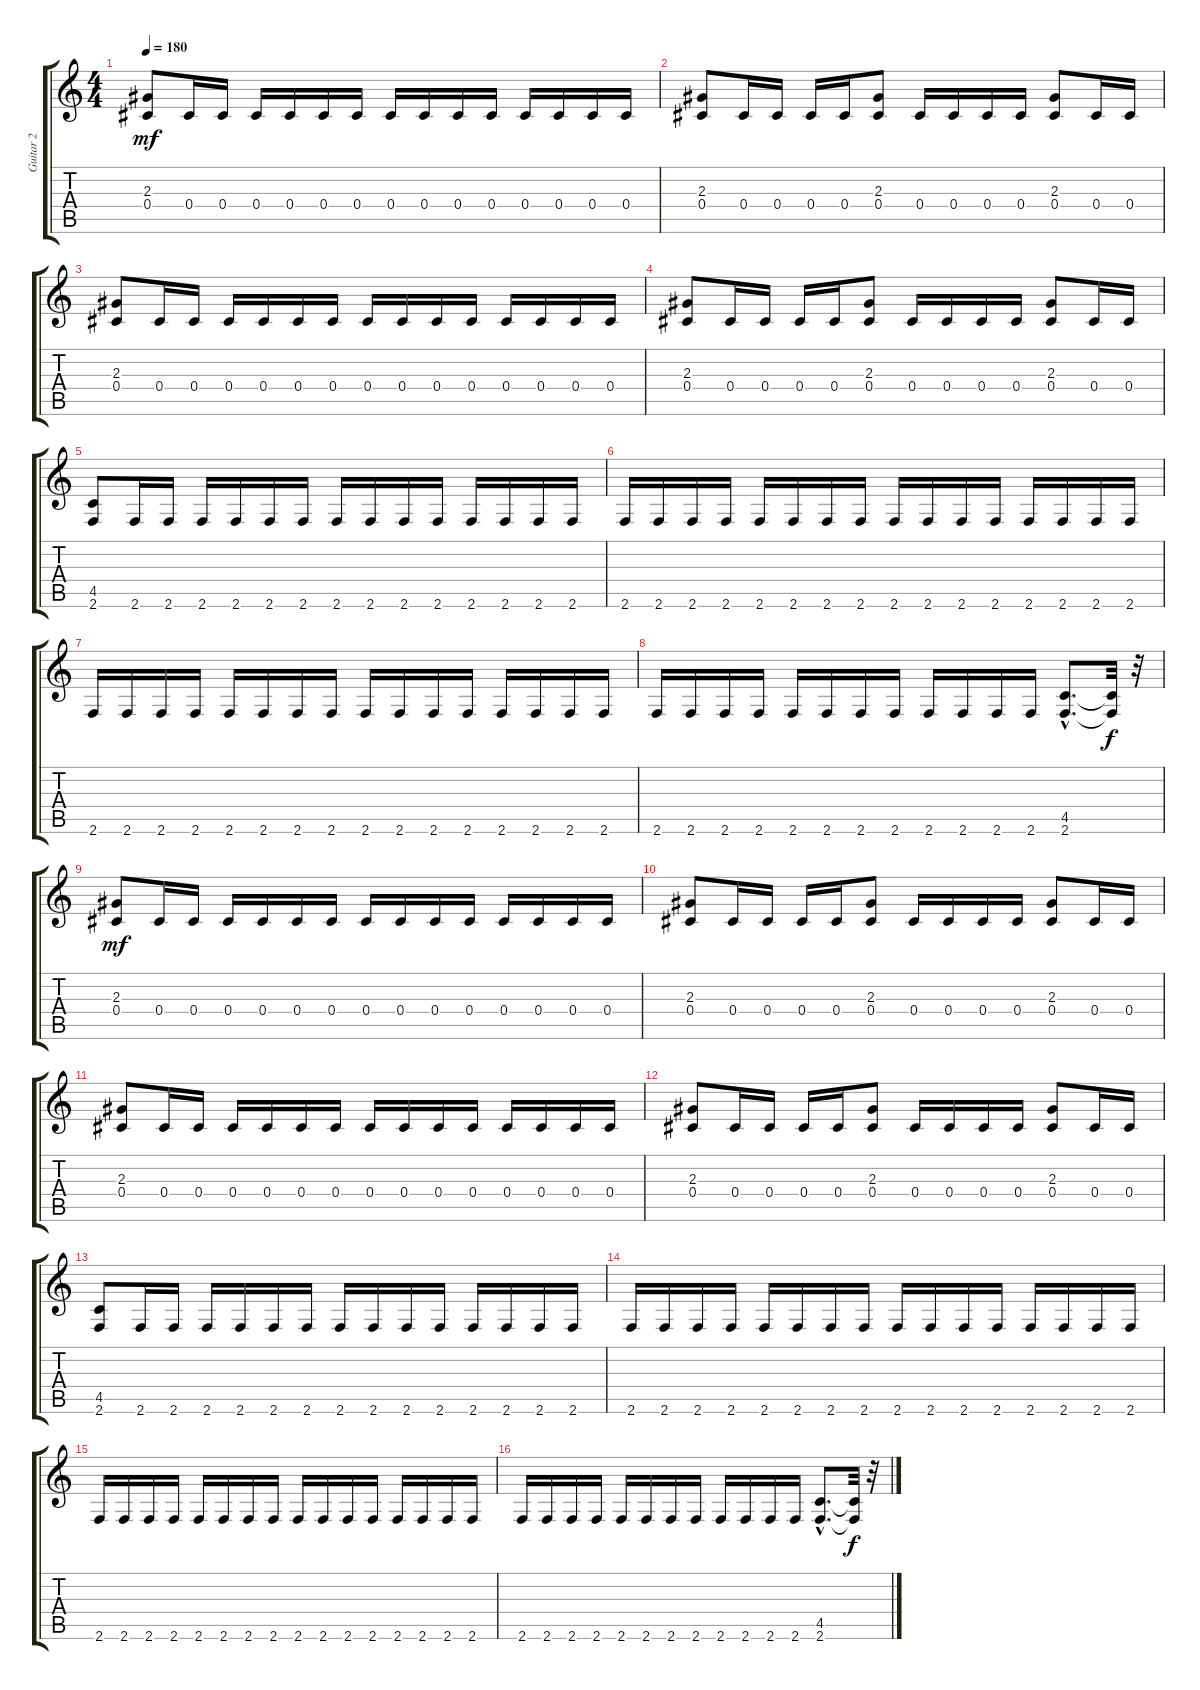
\track ("Guitar 2" "Guitar 2") {instrument distortionguitar}
\staff {score tabs}
\tuning (Eb4 Bb3 Gb3 Db3 Ab2 Eb2) {hide}
\ts (4 4)
\tempo 180
\clef g2
\ks c
(2.3 0.4).8{dy mf} 0.4.16 0.4.16 0.4.16 0.4.16 0.4.16 0.4.16 0.4.16 0.4.16 0.4.16 0.4.16 0.4.16 0.4.16 0.4.16 0.4.16 |
(2.3 0.4).8 0.4.16 0.4.16 0.4.16 0.4.16 (2.3 0.4).8 0.4.16 0.4.16 0.4.16 0.4.16 (2.3 0.4).8 0.4.16 0.4.16 |
(2.3 0.4).8 0.4.16 0.4.16 0.4.16 0.4.16 0.4.16 0.4.16 0.4.16 0.4.16 0.4.16 0.4.16 0.4.16 0.4.16 0.4.16 0.4.16 |
(2.3 0.4).8 0.4.16 0.4.16 0.4.16 0.4.16 (2.3 0.4).8 0.4.16 0.4.16 0.4.16 0.4.16 (2.3 0.4).8 0.4.16 0.4.16 |
(4.5 2.6).8 2.6.16 2.6.16 2.6.16 2.6.16 2.6.16 2.6.16 2.6.16 2.6.16 2.6.16 2.6.16 2.6.16 2.6.16 2.6.16 2.6.16 |
2.6.16 2.6.16 2.6.16 2.6.16 2.6.16 2.6.16 2.6.16 2.6.16 2.6.16 2.6.16 2.6.16 2.6.16 2.6.16 2.6.16 2.6.16 2.6.16 |
2.6.16 2.6.16 2.6.16 2.6.16 2.6.16 2.6.16 2.6.16 2.6.16 2.6.16 2.6.16 2.6.16 2.6.16 2.6.16 2.6.16 2.6.16 2.6.16 |
2.6.16 2.6.16 2.6.16 2.6.16 2.6.16 2.6.16 2.6.16 2.6.16 2.6.16 2.6.16 2.6.16 2.6.16 (4.5{hac} 2.6{hac}).8{d} (4.5{t} 2.6{t}).32{dy f} r.32 |
(2.3 0.4).8{dy mf} 0.4.16 0.4.16 0.4.16 0.4.16 0.4.16 0.4.16 0.4.16 0.4.16 0.4.16 0.4.16 0.4.16 0.4.16 0.4.16 0.4.16 |
(2.3 0.4).8 0.4.16 0.4.16 0.4.16 0.4.16 (2.3 0.4).8 0.4.16 0.4.16 0.4.16 0.4.16 (2.3 0.4).8 0.4.16 0.4.16 |
(2.3 0.4).8 0.4.16 0.4.16 0.4.16 0.4.16 0.4.16 0.4.16 0.4.16 0.4.16 0.4.16 0.4.16 0.4.16 0.4.16 0.4.16 0.4.16 |
(2.3 0.4).8 0.4.16 0.4.16 0.4.16 0.4.16 (2.3 0.4).8 0.4.16 0.4.16 0.4.16 0.4.16 (2.3 0.4).8 0.4.16 0.4.16 |
(4.5 2.6).8 2.6.16 2.6.16 2.6.16 2.6.16 2.6.16 2.6.16 2.6.16 2.6.16 2.6.16 2.6.16 2.6.16 2.6.16 2.6.16 2.6.16 |
2.6.16 2.6.16 2.6.16 2.6.16 2.6.16 2.6.16 2.6.16 2.6.16 2.6.16 2.6.16 2.6.16 2.6.16 2.6.16 2.6.16 2.6.16 2.6.16 |
2.6.16 2.6.16 2.6.16 2.6.16 2.6.16 2.6.16 2.6.16 2.6.16 2.6.16 2.6.16 2.6.16 2.6.16 2.6.16 2.6.16 2.6.16 2.6.16 |
2.6.16 2.6.16 2.6.16 2.6.16 2.6.16 2.6.16 2.6.16 2.6.16 2.6.16 2.6.16 2.6.16 2.6.16 (4.5{hac} 2.6{hac}).8{d} (4.5{t} 2.6{t}).32{dy f} r.32
